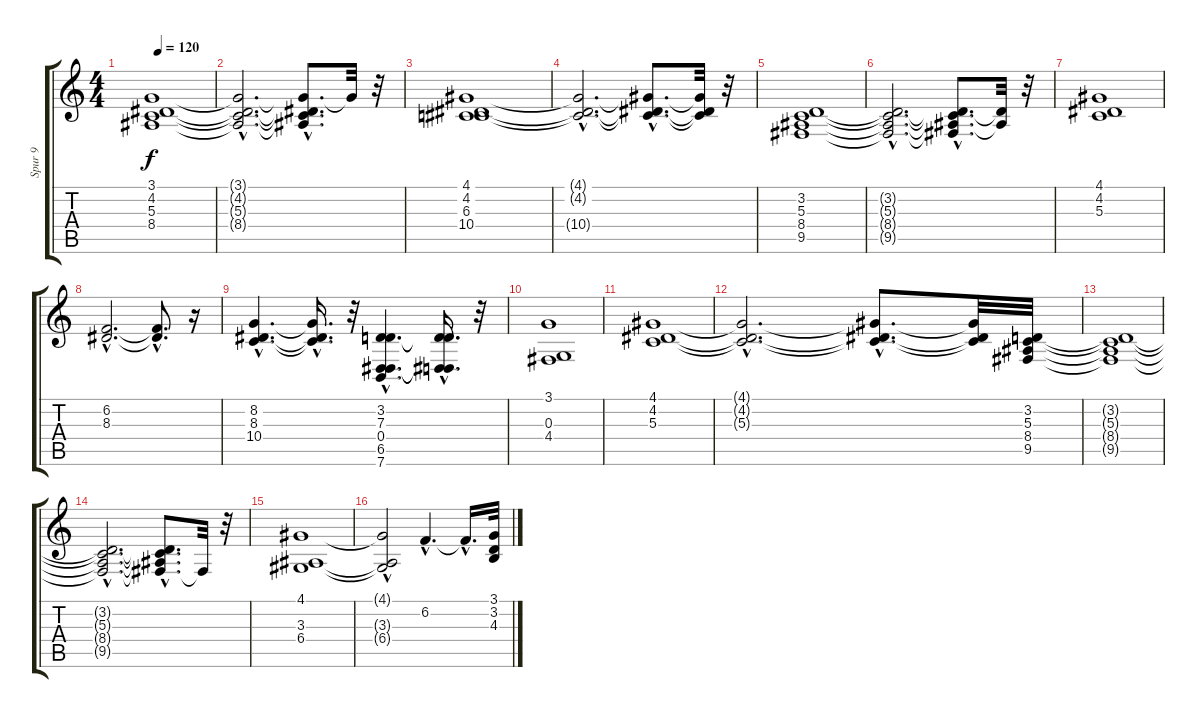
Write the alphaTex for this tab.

\track ("Spur 9" "Spur 9") {instrument synthstrings2}
\staff {score tabs}
\tuning (E4 B3 G3 D3 A2 E2) {hide}
\ts (4 4)
\tempo 120
\clef g2
\ks c
(3.1{t} 4.2{t} 5.3{t} 8.4{t}).1{dy f} |
(3.1{hac t} 4.2{hac t} 5.3{hac t} 8.4{hac t}).2{d} (3.1{hac t} 4.2{hac t} 5.3{hac t} 8.4{hac t}).8{d} 3.1{t}.32 r.32 |
(4.1 4.2 6.3 10.4).1 |
(4.1{hac t} 4.2{hac t} 10.4{hac t}).2{d} (4.1{hac t} 4.2{hac t} 10.4{hac t}).8{d} (4.1{t} 4.2{t} 10.4{t}).32 r.32 |
(3.2 5.3 8.4 9.5).1 |
(3.2{hac t} 5.3{hac t} 8.4{hac t} 9.5{hac t}).2{d} (3.2{hac t} 5.3{hac t} 8.4{hac t} 9.5{hac t}).8{d} (3.2{t} 8.4{t}).32 r.32 |
(4.1 4.2 5.3).1 |
(6.2{hac} 8.3{hac}).2{d} (6.2{hac t} 8.3{hac t}).8{d} r.16 |
(8.2{hac} 8.3{hac} 10.4{hac}).4{d} (8.2{hac t} 8.3{hac t} 10.4{t}).16{d} r.32 (3.2{hac} 7.3{hac} 0.4{hac} 6.5{hac} 7.6).4{d} (3.2{hac t} 7.3{hac t} 0.4{t} 6.5{t}).16{d} r.32 |
(3.1 0.3 4.4).1 |
(4.1 4.2 5.3).1 |
(4.1{hac t} 4.2{hac t} 5.3{hac t}).2{d} (4.1{hac t} 4.2{hac t} 5.3{hac t}).8{d} (4.1{t} 4.2{t} 5.3{t}).32 (3.2 5.3 8.4 9.5).32 |
(3.2{t} 5.3{t} 8.4{t} 9.5{t}).1 |
(3.2{hac t} 5.3{hac t} 8.4{hac t} 9.5{hac t}).2{d} (3.2{hac t} 5.3{hac t} 8.4{hac t} 9.5{hac t}).8{d} 9.5{t}.32 r.32 |
(4.1 3.3 6.4).1 |
(4.1{hac t} 3.3{t} 6.4{t}).2 6.2{hac}.4{d} 6.2{hac t}.16{d} (3.1 3.2 4.3).32
